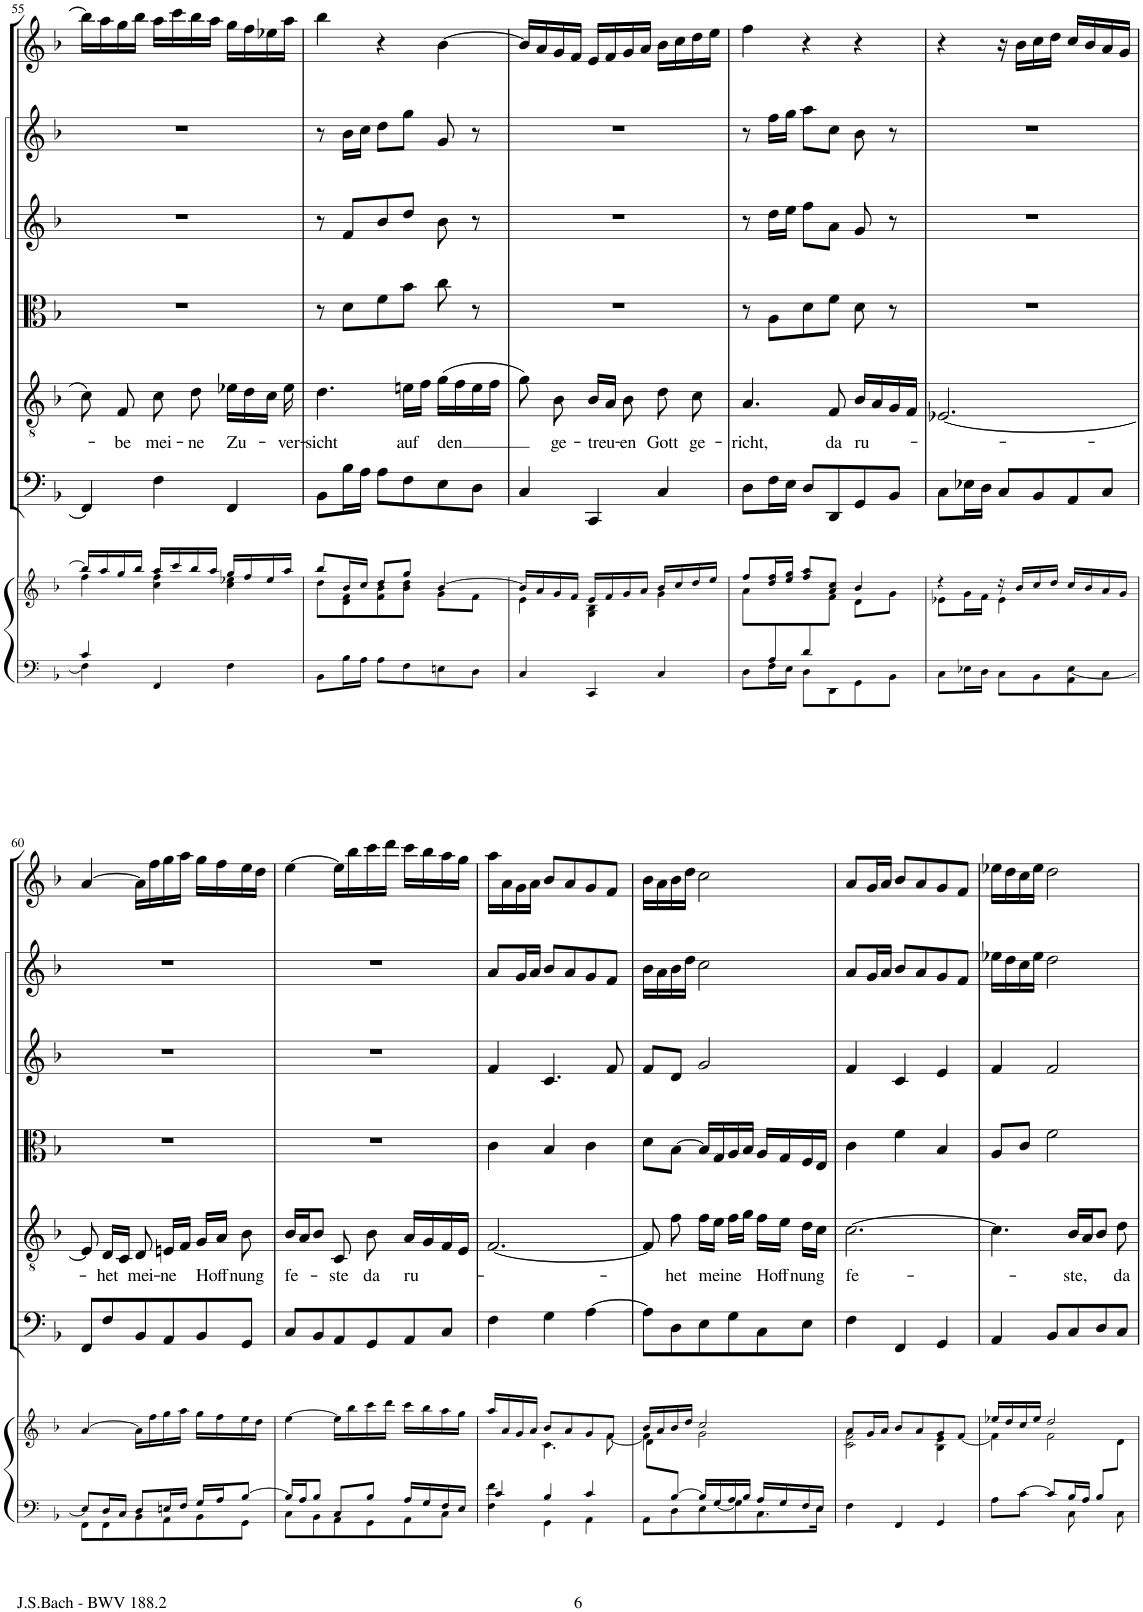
**kern	**kern	**kern	**kern	**text	**kern	**kern	**kern	**kern
*part7	*part7	*part6	*part5	*part5	*part4	*part3	*part2	*part1
*staff8	*staff7	*staff6	*staff5	*staff5	*staff4	*staff3	*staff2	*staff1
*I"Piano reduction	*	*I"Continuo	*I"Tenore	*	*I"Viola	*I"Violino II	*I"Violino I	*I"Oboe
*I'Pno	*	*	*	*	*I'Vla	*I'Vln	*I'Vln	*I'Ob
!!LO:PB:g=z
*clefF4	*clefG2	*clefF4	*clefGv2	*	*clefC3	*clefG2	*clefG2	*clefG2
*k[b-]	*k[b-]	*k[b-]	*k[b-]	*	*k[b-]	*k[b-]	*k[b-]	*k[b-]
*M3/4	*M3/4	*M3/4	*M3/4	*	*M3/4	*M3/4	*M3/4	*M3/4
=55	=55	=55	=55	=55	=55	=55	=55	=55
*^	*^	*	*	*	*	*	*	*
4c/	4F\]	16bb-/LL]	4ff\	4FF/]	8c\	.	2.r	2.r	2.r	16bb-\LL]
.	.	16aa/	.	.	.	.	.	.	.	16aa\
!	!	!	!	!	!	!LO:LY:b	!	!	!	!
.	.	16gg/	.	.	8F/	-be	.	.	.	16gg\
.	.	16bb-/JJ	.	.	.	.	.	.	.	16bb-\JJ
!	!	!	!	!	!	!LO:LY:b	!	!	!	!
4FF/	2ryy	16aa/LL	4cc\ 4ff\	4F\	8c\	mei-	.	.	.	16aa\LL
.	.	16ccc/	.	.	.	.	.	.	.	16ccc\
!	!	!	!	!	!	!LO:LY:b	!	!	!	!
.	.	16bb-/	.	.	8d\	-ne	.	.	.	16bb-\
.	.	16aa/JJ	.	.	.	.	.	.	.	16aa\JJ
!	!	!	!	!	!	!LO:LY:b	!	!	!	!
4F\	.	16gg/LL	4cc\ 4ee-X\	4FF/	16e-X\LL	Zu-	.	.	.	16gg\LL
.	.	16ff/	.	.	16d\	.	.	.	.	16ff\
.	.	16ee-/	.	.	16c\JJ	.	.	.	.	16ee-X\
!	!	!	!	!	!	!LO:LY:b	!	!	!	!
.	.	16aa/JJ	.	.	16e-\	-ver-	.	.	.	16aa\JJ
*v	*v	*	*	*	*	*	*	*	*	*
=56	=56	=56	=56	=56	=56	=56	=56	=56	=56
!	!	!	!	!	!LO:LY:b	!	!	!	!
8BB-\L	8bb-/L	8dd\L	8BB-\L	4.d\	-sicht	8r	8r	8r	4bb-\
16B-\L	16b-/L	8d\ 8f\	16B-\L	.	.	8d\L	8f/L	16b-\LL	.
16A\JJ	16cc/JJ	.	16A\JJ	.	.	.	.	16cc\JJ	.
8A\L	8dd/L	8f\ 8b-\	8A\L	.	.	8f\	8b-/	8dd\L	4r
!	!	!	!	!	!LO:LY:b	!	!	!	!
8F\	8gg/J	8b-\ 8dd\J	8F\	16en\LL	auf	8b-\J	8dd/J	8gg\J	.
.	.	.	.	16f\JJ	.	.	.	.	.
!	!	!	!	!	!LO:LY:b	!	!	!	!
8En\	[4b-/	8g\L	8E\	(16g\LL	-den	8cc\	8b-\	8g/	[4b-\
.	.	.	.	16f\	.	.	.	.	.
8D\J	.	8f\J	8D\J	16e\	.	8r	8r	8r	.
.	.	.	.	16f\JJ	.	.	.	.	.
=57	=57	=57	=57	=57	=57	=57	=57	=57	=57
4C/	16b-/LL]	4e\	4C/	8g\)	.	2.r	2.r	2.r	16b-/LL]
.	16a/	.	.	.	.	.	.	.	16a/
!	!	!	!	!	!LO:LY:b	!	!	!	!
.	16g/	.	.	8B-\	ge-	.	.	.	16g/
.	16f/JJ	.	.	.	.	.	.	.	16f/JJ
!	!	!	!	!	!LO:LY:b	!	!	!	!
4CC/	16e/LL	4G\ 4B-\	4CC/	16B-/LL	-treu-	.	.	.	16e/LL
.	16f/	.	.	16A/JJ	.	.	.	.	16f/
!	!	!	!	!	!LO:LY:b	!	!	!	!
.	16g/	.	.	8B-\	-en	.	.	.	16g/
.	16a/JJ	.	.	.	.	.	.	.	16a/JJ
!	!	!	!	!	!LO:LY:b	!	!	!	!
4C/	16b-/LL	4g\	4C/	8d\	Gott	.	.	.	16b-\LL
.	16cc/	.	.	.	.	.	.	.	16cc\
!	!	!	!	!	!LO:LY:b	!	!	!	!
.	16dd/	.	.	8c\	ge-	.	.	.	16dd\
.	16ee/JJ	.	.	.	.	.	.	.	16ee\JJ
=58	=58	=58	=58	=58	=58	=58	=58	=58	=58
*^	*	*	*	*	*	*	*	*	*
!	!	!	!	!	!	!LO:LY:b	!	!	!	!
8ryy	8D\L	8ff/L	8a\L	8D\L	4.A/	-richt,	8r	8r	8r	4ff\
8A/	16F\L	16dd/ 16ff/L	4ryy	16F\L	.	.	8A\L	16dd\LL	16ff\LL	.
.	16E\JJ	16ee/ 16gg/JJ	.	16E\JJ	.	.	.	16ee\JJ	16gg\JJ	.
8d/	8D\L	8ff/ 8aa/L	.	8D/L	.	.	8d\	8ff\L	8aa\L	4r
!	!	!	!	!	!	!LO:LY:b	!	!	!	!
4.ryy	8DD\	8a/ 8cc/J	8f\J	8DD/	8F/	da	8f\J	8a\J	8cc\J	.
!	!	!	!	!	!	!LO:LY:b	!	!	!	!
.	8GG\	4b-/	8d\L	8GG/	16B-/LL	ru-	8d\	8g/	8b-\	4r
.	.	.	.	.	16A/	.	.	.	.	.
.	8BB-\J	.	8g\J	8BB-/J	16G/	.	8r	8r	8r	.
.	.	.	.	.	16F/JJ	.	.	.	.	.
=59	=59	=59	=59	=59	=59	=59	=59	=59	=59	=59
2ryy	8C\L	4r	8e-X\L	8C\L	[2.E-X/	.	2.r	2.r	2.r	4r
.	16E-X\L	.	16g\L	16E-X\L	.	.	.	.	.	.
.	16D\JJ	.	16f\JJ	16D\JJ	.	.	.	.	.	.
.	8C\L	16r	4e-\	8C/L	.	.	.	.	.	16r
.	.	16b-/LL	.	.	.	.	.	.	.	16b-\LL
.	8BB-\	16cc/	.	8BB-/	.	.	.	.	.	16cc\
.	.	16dd/JJ	.	.	.	.	.	.	.	16dd\JJ
[4E-\	8AA\	16cc/LL	4ryy	8AA/	.	.	.	.	.	16cc/LL
.	.	16b-/	.	.	.	.	.	.	.	16b-/
.	8C\J	16a/	.	8C/J	.	.	.	.	.	16a/
.	.	16g/JJ	.	.	.	.	.	.	.	16g/JJ
*	*	*v	*v	*	*	*	*	*	*	*
!!LO:LB:g=z
=60	=60	=60	=60	=60	=60	=60	=60	=60	=60
8E-/L]	8FF\L	[4a/	8FF/L	8E-/]	.	2.r	2.r	2.r	[4a/
!	!	!	!	!	!LO:LY:b	!	!	!	!
16D/L	8FF\	.	8F/	16D/LL	-het	.	.	.	.
16C/JJ	.	.	.	16C/JJ	.	.	.	.	.
!	!	!	!	!	!LO:LY:b	!	!	!	!
8D/L	8BB-\	16a\LL]	8BB-/	8D/	mei-	.	.	.	16a\LL]
.	.	16ff\	.	.	.	.	.	.	16ff\
!	!	!	!	!	!LO:LY:b	!	!	!	!
16En/L	8AA\	16gg\	8AA/	16En/LL	-ne	.	.	.	16gg\
16F/JJ	.	16aa\JJ	.	16F/JJ	.	.	.	.	16aa\JJ
!	!	!	!	!	!LO:LY:b	!	!	!	!
16G/LL	8BB-\	16gg\LL	8BB-/	16G/LL	Hoff-	.	.	.	16gg\LL
16A/J	.	16ff\	.	16A/JJ	.	.	.	.	16ff\
!	!	!	!	!	!LO:LY:b	!	!	!	!
[8B-/J	8GG\J	16ee\	8GG/J	8B-\	-nung	.	.	.	16ee\
.	.	16dd\JJ	.	.	.	.	.	.	16dd\JJ
=61	=61	=61	=61	=61	=61	=61	=61	=61	=61
!	!	!	!	!	!LO:LY:b	!	!	!	!
16B-/LL]	8C\L	[4ee\	8C/L	16B-/LL	fe-	2.r	2.r	2.r	[4ee\
16A/J	.	.	.	16A/J	.	.	.	.	.
8B-/J	8BB-\	.	8BB-/	8B-/J	.	.	.	.	.
!	!	!	!	!	!LO:LY:b	!	!	!	!
8C/L	8AA\	16ee\LL]	8AA/	8C/	-ste	.	.	.	16ee\LL]
.	.	16bb-\	.	.	.	.	.	.	16bb-\
!	!	!	!	!	!LO:LY:b	!	!	!	!
8B-/J	8GG\	16ccc\	8GG/	8B-\	da	.	.	.	16ccc\
.	.	16ddd\JJ	.	.	.	.	.	.	16ddd\JJ
!	!	!	!	!	!LO:LY:b	!	!	!	!
16A/LL	8AA\	16ccc\LL	8AA/	16A/LL	ru-	.	.	.	16ccc\LL
16G/	.	16bb-\	.	16G/	.	.	.	.	16bb-\
16F/	8C\J	16aa\	8C/J	16F/	.	.	.	.	16aa\
16E/JJ	.	16gg\JJ	.	16E/JJ	.	.	.	.	16gg\JJ
=62	=62	=62	=62	=62	=62	=62	=62	=62	=62
*	*^	*^	*	*	*	*	*	*	*
4f\	4c/	4F\	16aa/LL	4ryy	4F\	[2.F/	.	4c\	4f/	8a/L	16aa\LL
.	.	.	16a/	.	.	.	.	.	.	.	16a\
.	.	.	16g/	.	.	.	.	.	.	16g/L	16g\
.	.	.	16a/JJ	.	.	.	.	.	.	16a/JJ	16a\JJ
2ryy	4B-/	4GG\	8b-/L	4.c\	4G\	.	.	4B-/	4.c/	8b-/L	8b-/L
.	.	.	8a/	.	.	.	.	.	.	8a/	8a/
.	4c/	4AA\	8g/	.	[4A\	.	.	4c\	.	8g/	8g/
.	.	.	8f/J	[8f\	.	.	.	.	8f/	8f/J	8f/J
*	*v	*v	*	*	*	*	*	*	*	*	*
=63	=63	=63	=63	=63	=63	=63	=63	=63	=63	=63
*	*	*	*^	*	*	*	*	*	*	*
8ryy	8AA\L	16b-/LL	4f\]	8d\L	8A\L]	8F/]	.	8d\L	8f/L	16b-\LL	16b-\LL
.	.	16a/	.	.	.	.	.	.	.	16a\	16a\
!	!	!	!	!	!	!	!LO:LY:b	!	!	!	!
[8B-/J	8D\	16b-/	.	2ryy	8D\	8f\	-het	[8B-\J	8d/J	16b-\	16b-\
.	.	16dd/JJ	.	.	.	.	.	.	.	16dd\JJ	16dd\JJ
!	!	!	!	!	!	!	!LO:LY:b	!	!	!	!
16B-/LL]	8E\	2cc/	2g\	.	8E\	16f\LL	mei-	16B-/LL]	2g/	2cc\	2cc\
[<16G/	.	.	.	.	.	16e\JJ	.	16G/	.	.	.
!	!	!	!	!	!	!	!LO:LY:b	!	!	!	!
16A/	8G\]	.	.	.	8G\	16f\LL	-ne	16A/	.	.	.
16B-/JJ	.	.	.	.	.	16g\JJ	.	16B-/JJ	.	.	.
!	!	!	!	!	!	!	!LO:LY:b	!	!	!	!
16A/LL	8.C\	.	.	.	8C\	16f\LL	Hoff-	16A/LL	.	.	.
16G/	.	.	.	.	.	16e\JJ	.	16G/	.	.	.
!	!	!	!	!	!	!	!LO:LY:b	!	!	!	!
16F/	.	.	.	8ryy	8E\J	16d\LL	-nung	16F/	.	.	.
16E/JJ	16E\Jk	.	.	.	.	16c\JJ	.	16E/JJ	.	.	.
*	*	*	*v	*v	*	*	*	*	*	*	*
=64	=64	=64	=64	=64	=64	=64	=64	=64	=64	=64
!	!	!	!	!	!	!LO:LY:b	!	!	!	!
*v	*v	*	*	*	*	*	*	*	*	*
4F\	8a/L	2c\ 2f\	4F\	[2.c\	fe-	4c\	4f/	8a/L	8a/L
.	16g/L	.	.	.	.	.	.	16g/L	16g/L
.	16a/JJ	.	.	.	.	.	.	16a/JJ	16a/JJ
4FF/	8b-/L	.	4FF/	.	.	4f\	4c/	8b-/L	8b-/L
.	8a/	.	.	.	.	.	.	8a/	8a/
4GG/	8g/	4B-\ 4e\	4GG/	.	.	4B-/	4e/	8g/	8g/
.	[<8f/J	.	.	.	.	.	.	8f/J	8f/J
=65	=65	=65	=65	=65	=65	=65	=65	=65	=65
*^	*	*^	*	*	*	*	*	*	*
8A\L	4.ryy	16ee-X/LL	4f\]	8ryy	4AA/	4.c\]	.	8A/L	4f/	16ee-X\LL	16ee-X\LL
.	.	16dd/	.	.	.	.	.	.	.	16dd\	16dd\
*	*	*	*v	*v	*	*	*	*	*	*	*
[8c\J	.	16cc/	.	.	.	.	8c/J	.	16cc\	16cc\
.	.	16ee-/JJ	.	.	.	.	.	.	16ee-\JJ	16ee-\JJ
8c/L]	.	2dd/	2f\	8BB-/L	.	.	2f\	2f/	2dd\	2dd\
!	!	!	!	!	!	!LO:LY:b	!	!	!	!
16B-/L	8C\	.	.	8C/	16B-/LL	-ste,	.	.	.	.
16A/JJ	.	.	.	.	16A/J	.	.	.	.	.
8B-/L	8ryy	.	.	8D/	8B-/J	.	.	.	.	.
*	*	*	*^	*	*	*	*	*	*	*
!	!	!	!	!	!	!	!LO:LY:b	!	!	!	!
8ryy	8C\	.	.	8d\J	8C/J	8d\	da	.	.	.	.
*v	*v	*	*	*	*	*	*	*	*	*	*
*	*v	*v	*v	*	*	*	*	*	*	*
=	=	=	=	=	=	=	=	=
*-	*-	*-	*-	*-	*-	*-	*-	*-
